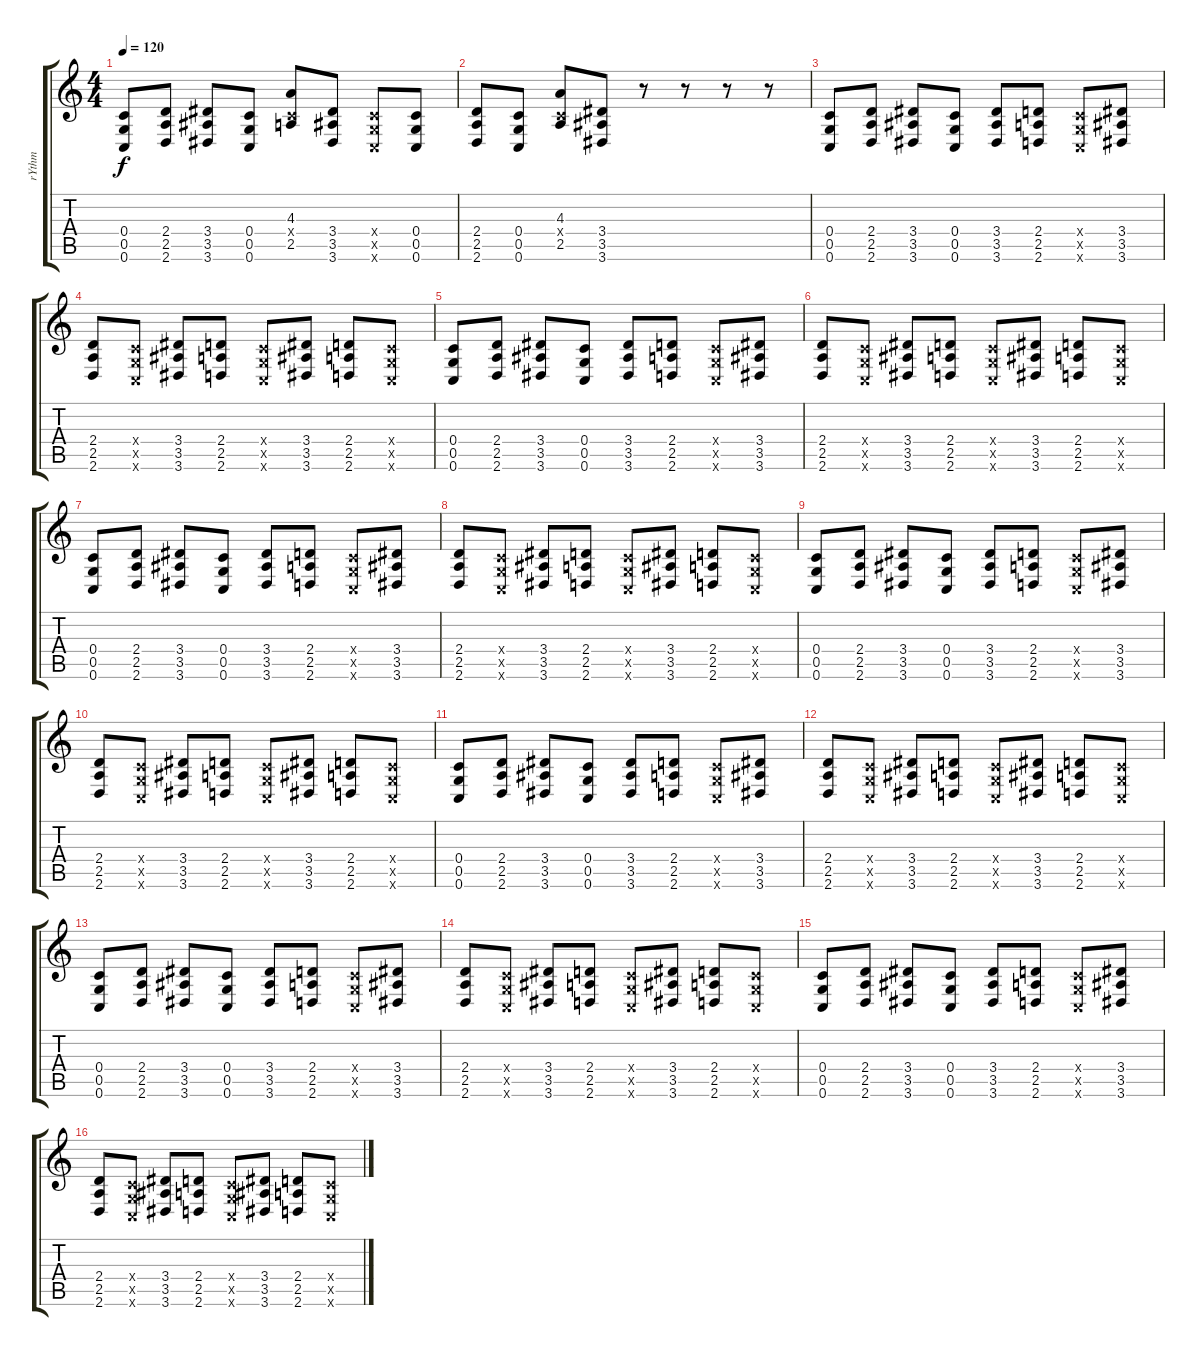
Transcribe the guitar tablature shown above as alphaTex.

\track ("rYthm" "rYthm") {instrument distortionguitar}
\staff {score tabs}
\tuning (D4 A3 F3 C3 G2 C2) {hide}
\ts (4 4)
\tempo 120
\clef g2
\ks c
(0.4 0.5 0.6).8{dy f} (2.4 2.5 2.6).8 (3.4 3.5 3.6).8 (0.4 0.5 0.6).8 (4.3 0.4{x} 2.5).8 (3.4 3.5 3.6).8 (0.4{x} 0.5{x} 0.6{x}).8 (0.4 0.5 0.6).8 |
(2.4 2.5 2.6).8 (0.4 0.5 0.6).8 (4.3 0.4{x} 2.5).8 (3.4 3.5 3.6).8 r.8 r.8 r.8 r.8 |
(0.4 0.5 0.6).8 (2.4 2.5 2.6).8 (3.4 3.5 3.6).8 (0.4 0.5 0.6).8 (3.4 3.5 3.6).8 (2.4 2.5 2.6).8 (0.4{x} 0.5{x} 0.6{x}).8 (3.4 3.5 3.6).8 |
(2.4 2.5 2.6).8 (0.4{x} 0.5{x} 0.6{x}).8 (3.4 3.5 3.6).8 (2.4 2.5 2.6).8 (0.4{x} 0.5{x} 0.6{x}).8 (3.4 3.5 3.6).8 (2.4 2.5 2.6).8 (0.4{x} 0.5{x} 0.6{x}).8 |
(0.4 0.5 0.6).8 (2.4 2.5 2.6).8 (3.4 3.5 3.6).8 (0.4 0.5 0.6).8 (3.4 3.5 3.6).8 (2.4 2.5 2.6).8 (0.4{x} 0.5{x} 0.6{x}).8 (3.4 3.5 3.6).8 |
(2.4 2.5 2.6).8 (0.4{x} 0.5{x} 0.6{x}).8 (3.4 3.5 3.6).8 (2.4 2.5 2.6).8 (0.4{x} 0.5{x} 0.6{x}).8 (3.4 3.5 3.6).8 (2.4 2.5 2.6).8 (0.4{x} 0.5{x} 0.6{x}).8 |
(0.4 0.5 0.6).8 (2.4 2.5 2.6).8 (3.4 3.5 3.6).8 (0.4 0.5 0.6).8 (3.4 3.5 3.6).8 (2.4 2.5 2.6).8 (0.4{x} 0.5{x} 0.6{x}).8 (3.4 3.5 3.6).8 |
(2.4 2.5 2.6).8 (0.4{x} 0.5{x} 0.6{x}).8 (3.4 3.5 3.6).8 (2.4 2.5 2.6).8 (0.4{x} 0.5{x} 0.6{x}).8 (3.4 3.5 3.6).8 (2.4 2.5 2.6).8 (0.4{x} 0.5{x} 0.6{x}).8 |
(0.4 0.5 0.6).8 (2.4 2.5 2.6).8 (3.4 3.5 3.6).8 (0.4 0.5 0.6).8 (3.4 3.5 3.6).8 (2.4 2.5 2.6).8 (0.4{x} 0.5{x} 0.6{x}).8 (3.4 3.5 3.6).8 |
(2.4 2.5 2.6).8 (0.4{x} 0.5{x} 0.6{x}).8 (3.4 3.5 3.6).8 (2.4 2.5 2.6).8 (0.4{x} 0.5{x} 0.6{x}).8 (3.4 3.5 3.6).8 (2.4 2.5 2.6).8 (0.4{x} 0.5{x} 0.6{x}).8 |
(0.4 0.5 0.6).8 (2.4 2.5 2.6).8 (3.4 3.5 3.6).8 (0.4 0.5 0.6).8 (3.4 3.5 3.6).8 (2.4 2.5 2.6).8 (0.4{x} 0.5{x} 0.6{x}).8 (3.4 3.5 3.6).8 |
(2.4 2.5 2.6).8 (0.4{x} 0.5{x} 0.6{x}).8 (3.4 3.5 3.6).8 (2.4 2.5 2.6).8 (0.4{x} 0.5{x} 0.6{x}).8 (3.4 3.5 3.6).8 (2.4 2.5 2.6).8 (0.4{x} 0.5{x} 0.6{x}).8 |
(0.4 0.5 0.6).8 (2.4 2.5 2.6).8 (3.4 3.5 3.6).8 (0.4 0.5 0.6).8 (3.4 3.5 3.6).8 (2.4 2.5 2.6).8 (0.4{x} 0.5{x} 0.6{x}).8 (3.4 3.5 3.6).8 |
(2.4 2.5 2.6).8 (0.4{x} 0.5{x} 0.6{x}).8 (3.4 3.5 3.6).8 (2.4 2.5 2.6).8 (0.4{x} 0.5{x} 0.6{x}).8 (3.4 3.5 3.6).8 (2.4 2.5 2.6).8 (0.4{x} 0.5{x} 0.6{x}).8 |
(0.4 0.5 0.6).8 (2.4 2.5 2.6).8 (3.4 3.5 3.6).8 (0.4 0.5 0.6).8 (3.4 3.5 3.6).8 (2.4 2.5 2.6).8 (0.4{x} 0.5{x} 0.6{x}).8 (3.4 3.5 3.6).8 |
(2.4 2.5 2.6).8 (0.4{x} 0.5{x} 0.6{x}).8 (3.4 3.5 3.6).8 (2.4 2.5 2.6).8 (0.4{x} 0.5{x} 0.6{x}).8 (3.4 3.5 3.6).8 (2.4 2.5 2.6).8 (0.4{x} 0.5{x} 0.6{x}).8
